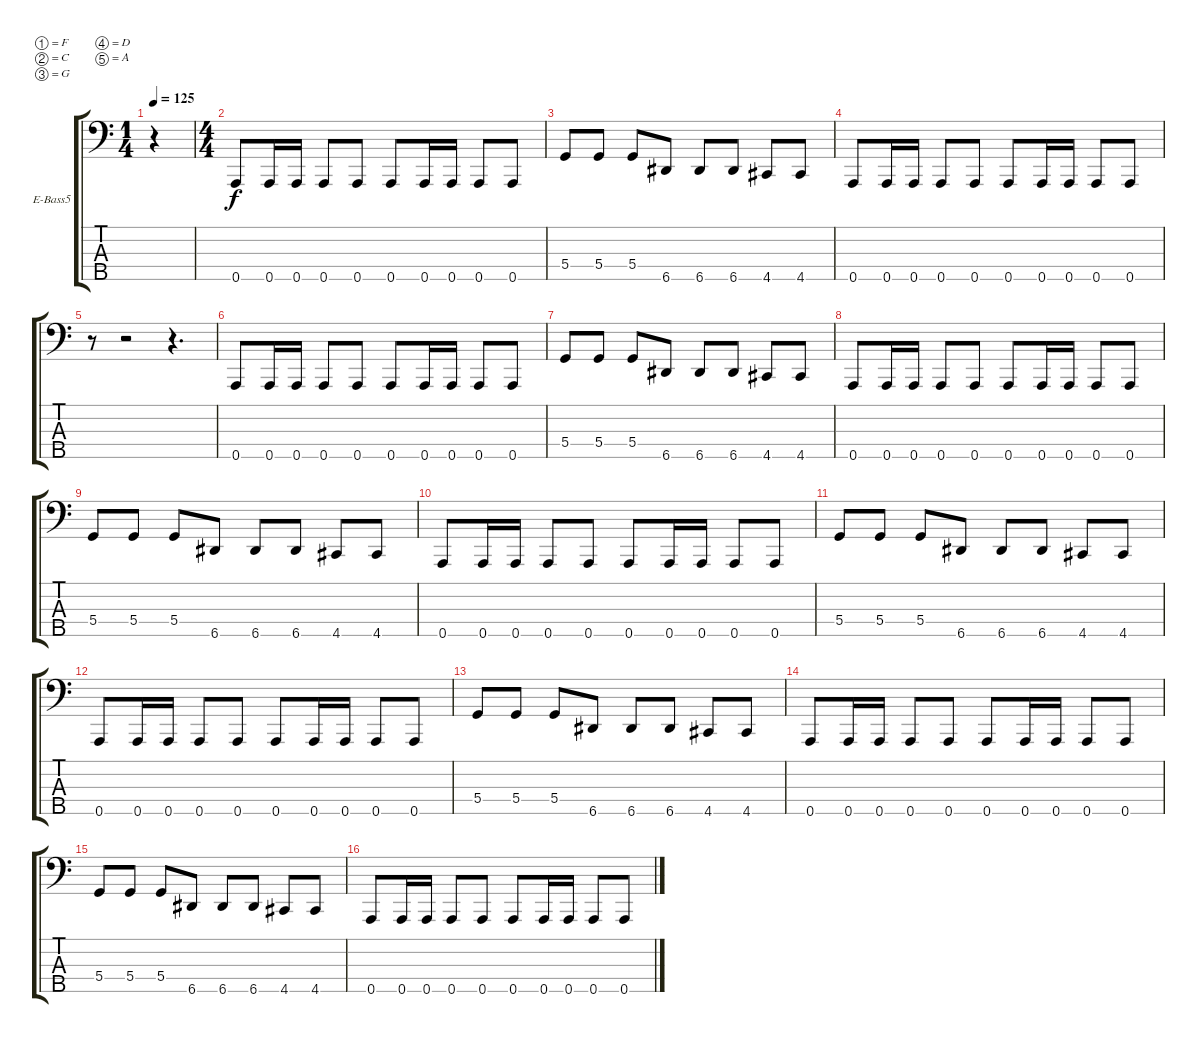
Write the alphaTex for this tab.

\bracketExtendMode groupsimilarinstruments
\firstSystemTrackNameOrientation horizontal
\otherSystemsTrackNameOrientation horizontal
\track ("Extra low sound" "E-Bass5") {instrument electricbassfinger}
\staff {score tabs}
\tuning (F2 C2 G1 D1 A0)
\ts (1 4)
\tempo 125
\clef f4
\ks c
r.4{dy f instrument electricbassfinger} |
\ts (4 4)
0.5.8 0.5.16 0.5.16 0.5.8 0.5.8 0.5.8 0.5.16 0.5.16 0.5.8 0.5.8 |
5.4.8 5.4.8 5.4.8 6.5.8 6.5.8 6.5.8 4.5.8 4.5.8 |
0.5.8 0.5.16 0.5.16 0.5.8 0.5.8 0.5.8 0.5.16 0.5.16 0.5.8 0.5.8 |
r.8 r.2 r.4{d} |
0.5.8 0.5.16 0.5.16 0.5.8 0.5.8 0.5.8 0.5.16 0.5.16 0.5.8 0.5.8 |
5.4.8 5.4.8 5.4.8 6.5.8 6.5.8 6.5.8 4.5.8 4.5.8 |
0.5.8 0.5.16 0.5.16 0.5.8 0.5.8 0.5.8 0.5.16 0.5.16 0.5.8 0.5.8 |
5.4.8 5.4.8 5.4.8 6.5.8 6.5.8 6.5.8 4.5.8 4.5.8 |
0.5.8 0.5.16 0.5.16 0.5.8 0.5.8 0.5.8 0.5.16 0.5.16 0.5.8 0.5.8 |
5.4.8 5.4.8 5.4.8 6.5.8 6.5.8 6.5.8 4.5.8 4.5.8 |
0.5.8 0.5.16 0.5.16 0.5.8 0.5.8 0.5.8 0.5.16 0.5.16 0.5.8 0.5.8 |
5.4.8 5.4.8 5.4.8 6.5.8 6.5.8 6.5.8 4.5.8 4.5.8 |
0.5.8 0.5.16 0.5.16 0.5.8 0.5.8 0.5.8 0.5.16 0.5.16 0.5.8 0.5.8 |
5.4.8 5.4.8 5.4.8 6.5.8 6.5.8 6.5.8 4.5.8 4.5.8 |
0.5.8 0.5.16 0.5.16 0.5.8 0.5.8 0.5.8 0.5.16 0.5.16 0.5.8 0.5.8
